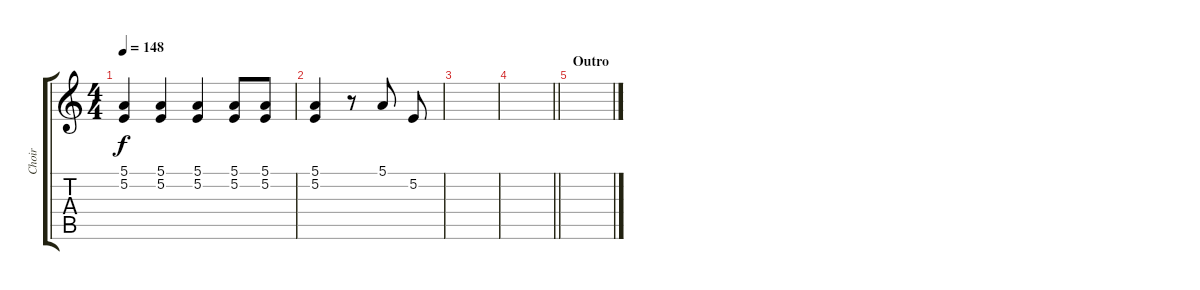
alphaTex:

\track ("Choir" "Choir") {instrument voiceoohs}
\staff {score tabs}
\tuning (E4 B3 G3 D3 A2 E2) {hide}
\ts (4 4)
\tempo 148
\clef g2
\ks c
(5.1 5.2).4{dy f} (5.1 5.2).4 (5.1 5.2).4 (5.1 5.2).8 (5.1 5.2).8 |
(5.1 5.2).4 r.8 5.1.8 5.2.8 |
|
\barLineRight lightlight
|
\section ("" "Outro")
